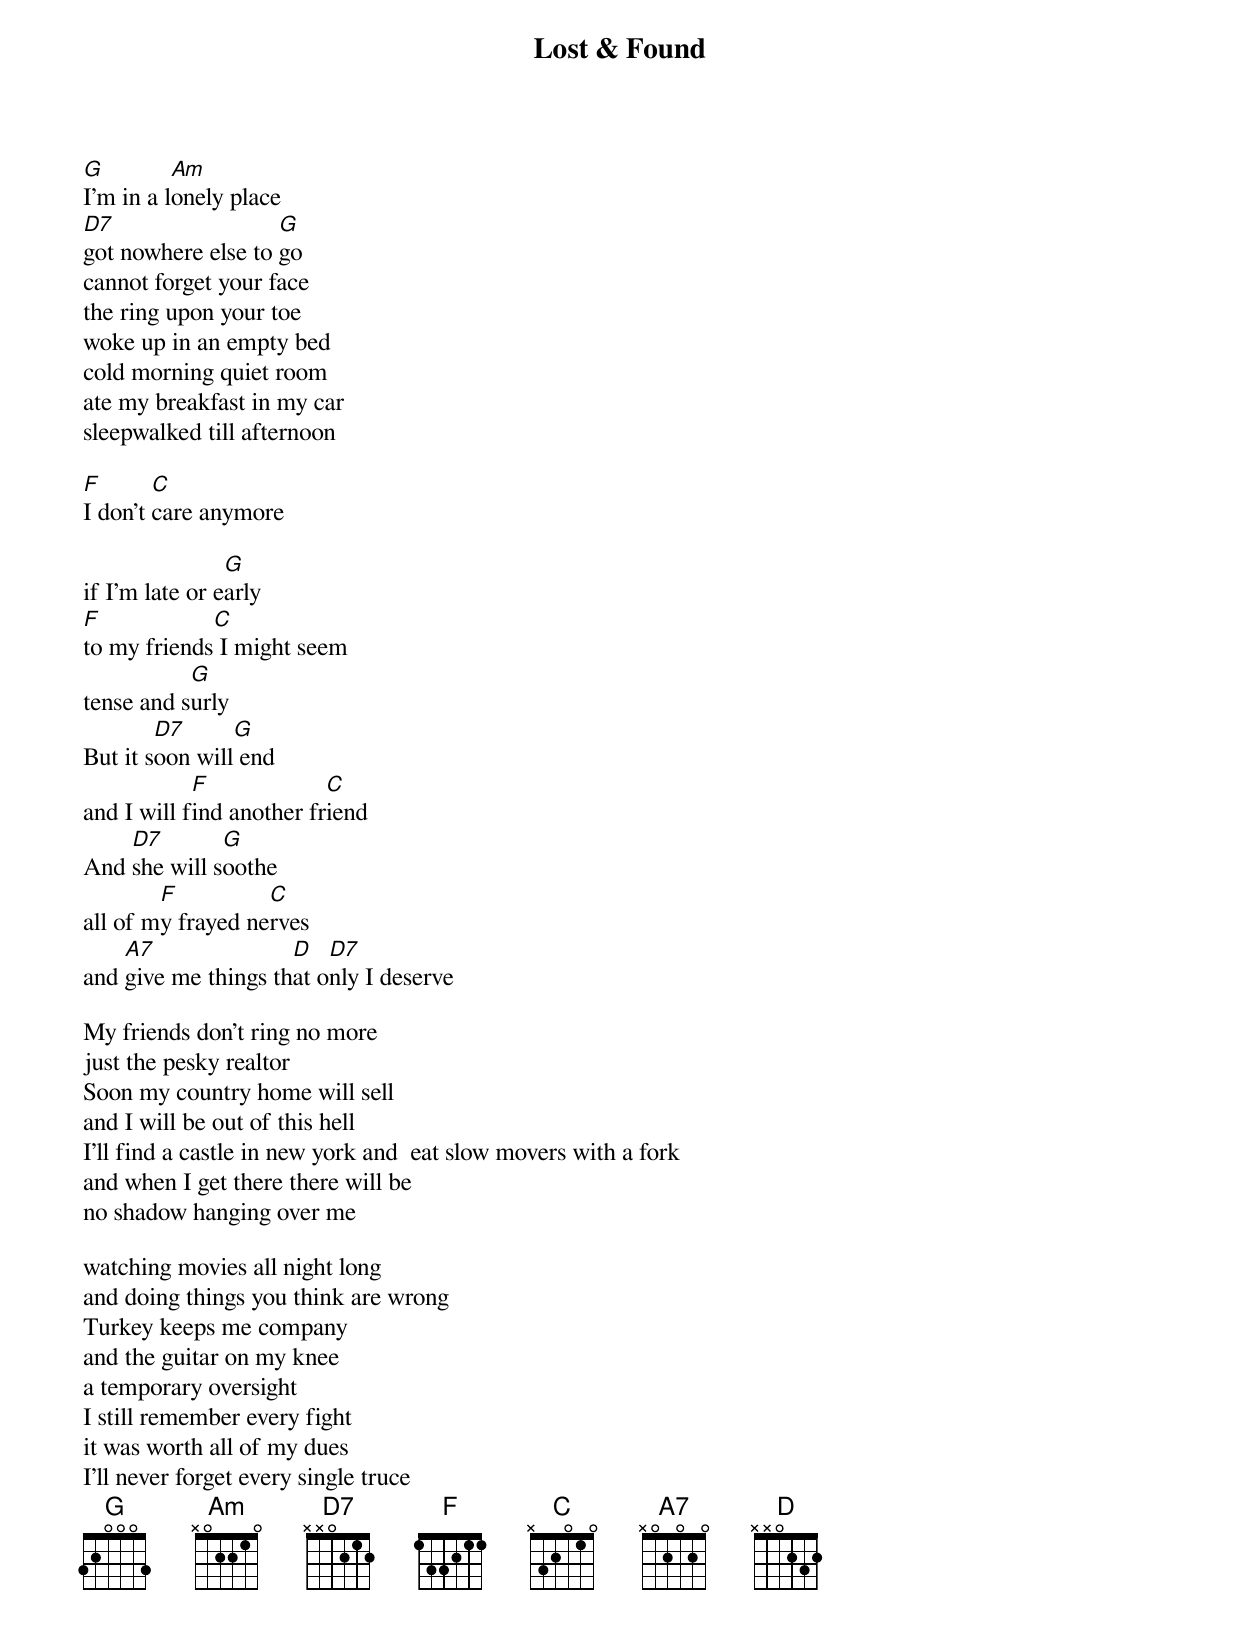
Lost & Found

G         Am
I’m in a lonely place
D7                  G
got nowhere else to go
cannot forget your face
the ring upon your toe
woke up in an empty bed
cold morning quiet room
ate my breakfast in my car
sleepwalked till afternoon

F	C
I don’t care anymore

                G
if I’m late or early
F	     C
to my friends I might seem
           G
tense and surly
	D7	G
But it soon will end
            F             C
and I will find another friend
    D7        G
And she will soothe
        F          C
all of my frayed nerves
    A7	             D   D7
and give me things that only I deserve

My friends don’t ring no more
just the pesky realtor
Soon my country home will sell
and I will be out of this hell
I’ll find a castle in new york and  eat slow movers with a fork
and when I get there there will be
no shadow hanging over me

watching movies all night long
and doing things you think are wrong
Turkey keeps me company
and the guitar on my knee
a temporary oversight
I still remember every fight
it was worth all of my dues
I’ll never forget every single truce
